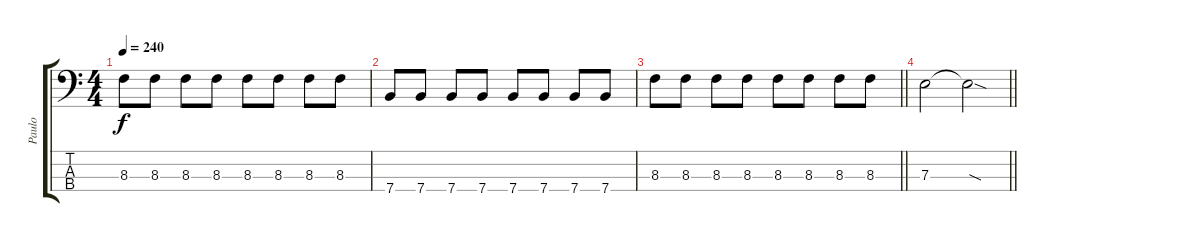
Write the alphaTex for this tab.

\track ("Paulo" "Paulo") {instrument electricbasspick}
\staff {score tabs}
\tuning (G2 D2 A1 E1) {hide}
\ts (4 4)
\tempo 240
\clef f4
\ks c
8.3.8{dy f} 8.3.8 8.3.8 8.3.8 8.3.8 8.3.8 8.3.8 8.3.8 |
7.4.8 7.4.8 7.4.8 7.4.8 7.4.8 7.4.8 7.4.8 7.4.8 |
\barLineRight lightlight
8.3.8 8.3.8 8.3.8 8.3.8 8.3.8 8.3.8 8.3.8 8.3.8 |
\barLineRight lightlight
7.3.2 7.3{sod t}.2
